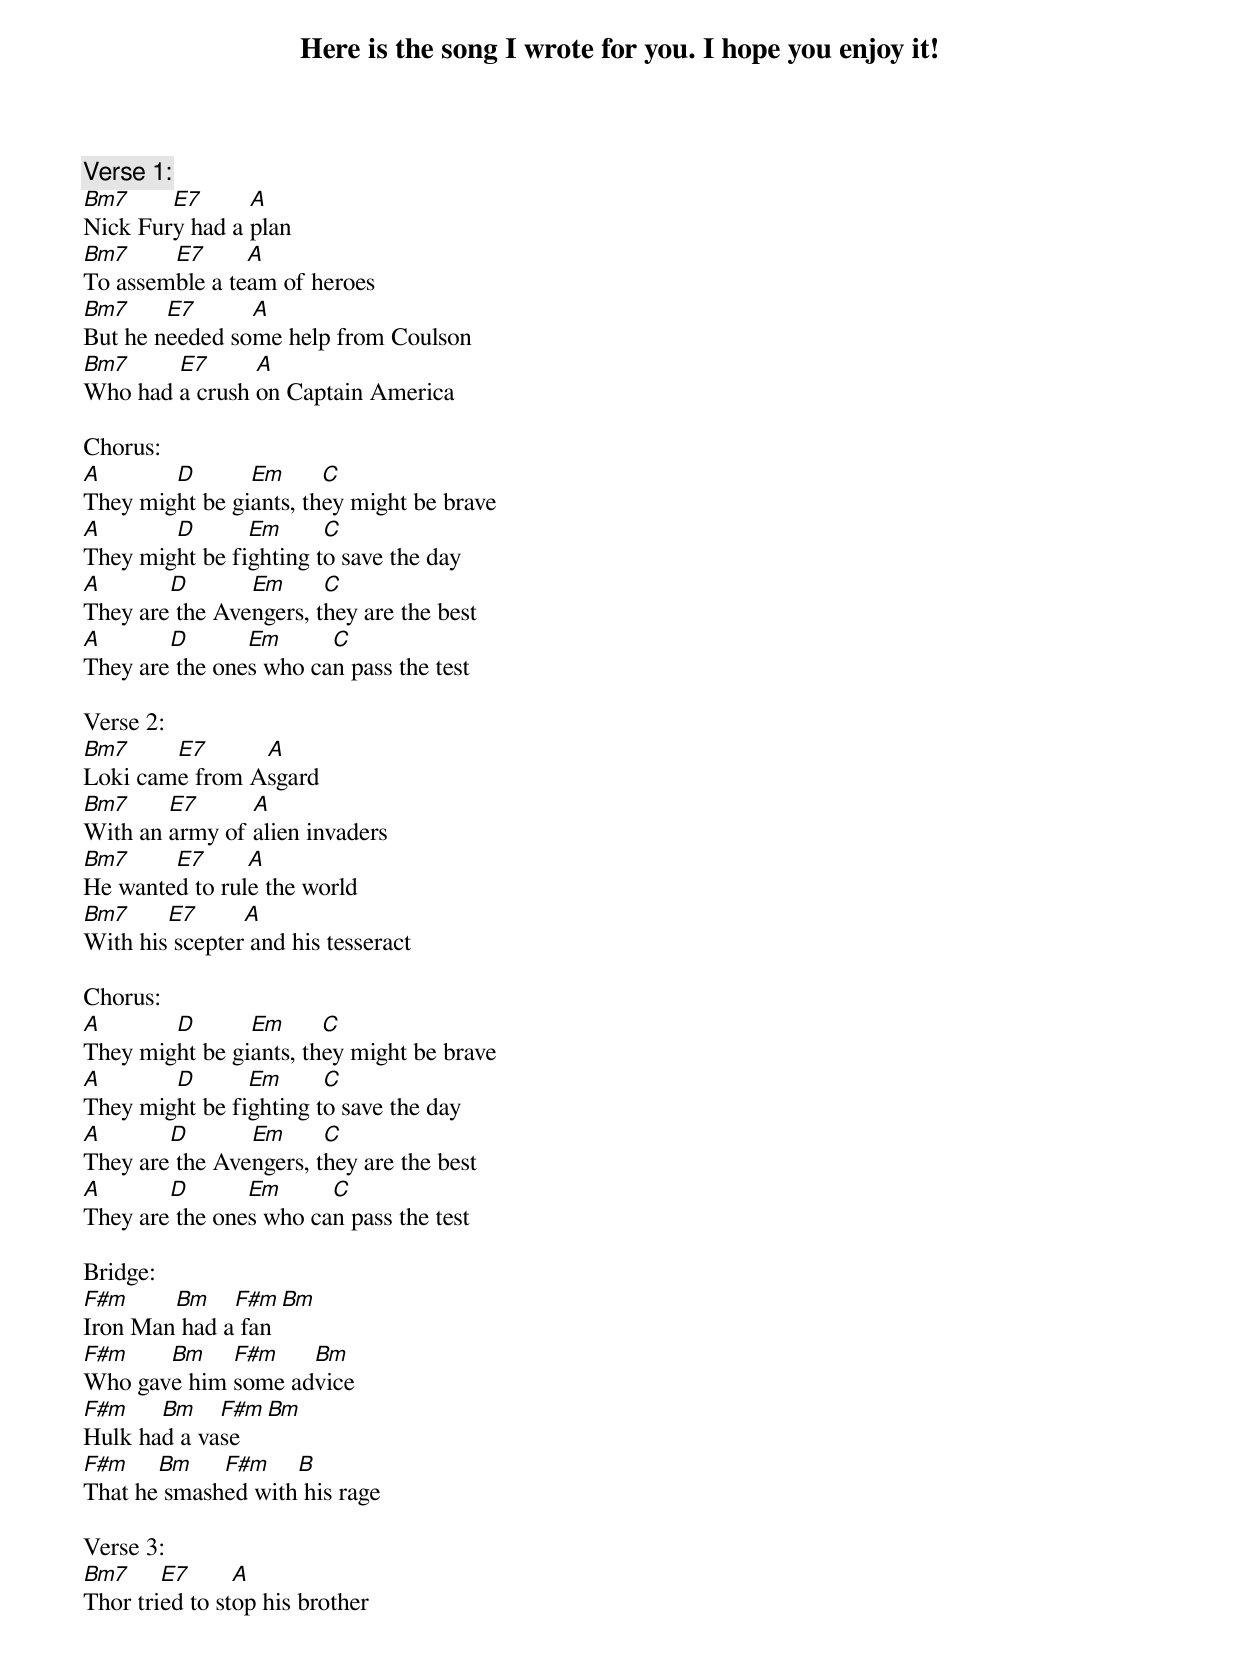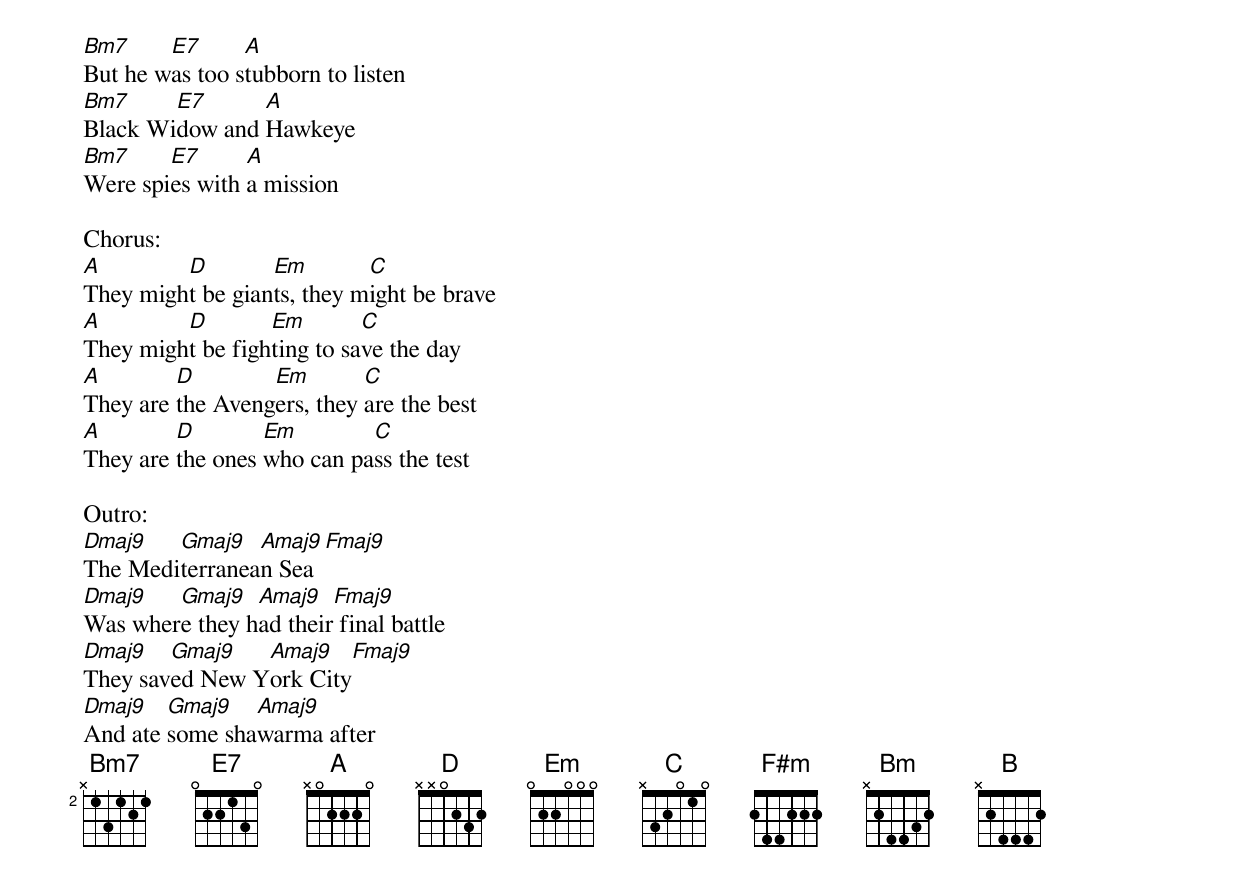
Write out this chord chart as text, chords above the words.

Here is the song I wrote for you. I hope you enjoy it!

Verse 1:
Bm7     E7      A
Nick Fury had a plan
Bm7     E7      A
To assemble a team of heroes
Bm7     E7      A
But he needed some help from Coulson
Bm7     E7      A
Who had a crush on Captain America

Chorus:
A       D       Em      C
They might be giants, they might be brave
A       D       Em      C
They might be fighting to save the day
A       D       Em      C
They are the Avengers, they are the best
A       D       Em      C
They are the ones who can pass the test

Verse 2:
Bm7     E7      A
Loki came from Asgard
Bm7     E7      A
With an army of alien invaders
Bm7     E7      A
He wanted to rule the world
Bm7     E7      A
With his scepter and his tesseract

Chorus:
A       D       Em      C
They might be giants, they might be brave
A       D       Em      C
They might be fighting to save the day
A       D       Em      C
They are the Avengers, they are the best
A       D       Em      C
They are the ones who can pass the test

Bridge:
F#m     Bm    F#m    Bm
Iron Man had a fan
F#m    Bm    F#m    Bm
Who gave him some advice
F#m    Bm    F#m    Bm
Hulk had a vase
F#m    Bm    F#m    B
That he smashed with his rage

Verse 3:
Bm7     E7      A
Thor tried to stop his brother
Bm7     E7      A
But he was too stubborn to listen
Bm7     E7      A
Black Widow and Hawkeye
Bm7     E7      A
Were spies with a mission

Chorus:
A        D        Em        C
They might be giants, they might be brave
A        D        Em        C
They might be fighting to save the day
A        D        Em        C
They are the Avengers, they are the best
A        D        Em        C
They are the ones who can pass the test

Outro:
Dmaj9   Gmaj9   Amaj9   Fmaj9
The Mediterranean Sea
Dmaj9   Gmaj9   Amaj9   Fmaj9
Was where they had their final battle
Dmaj9   Gmaj9   Amaj9   Fmaj9
They saved New York City
Dmaj9   Gmaj9   Amaj9
And ate some shawarma after
